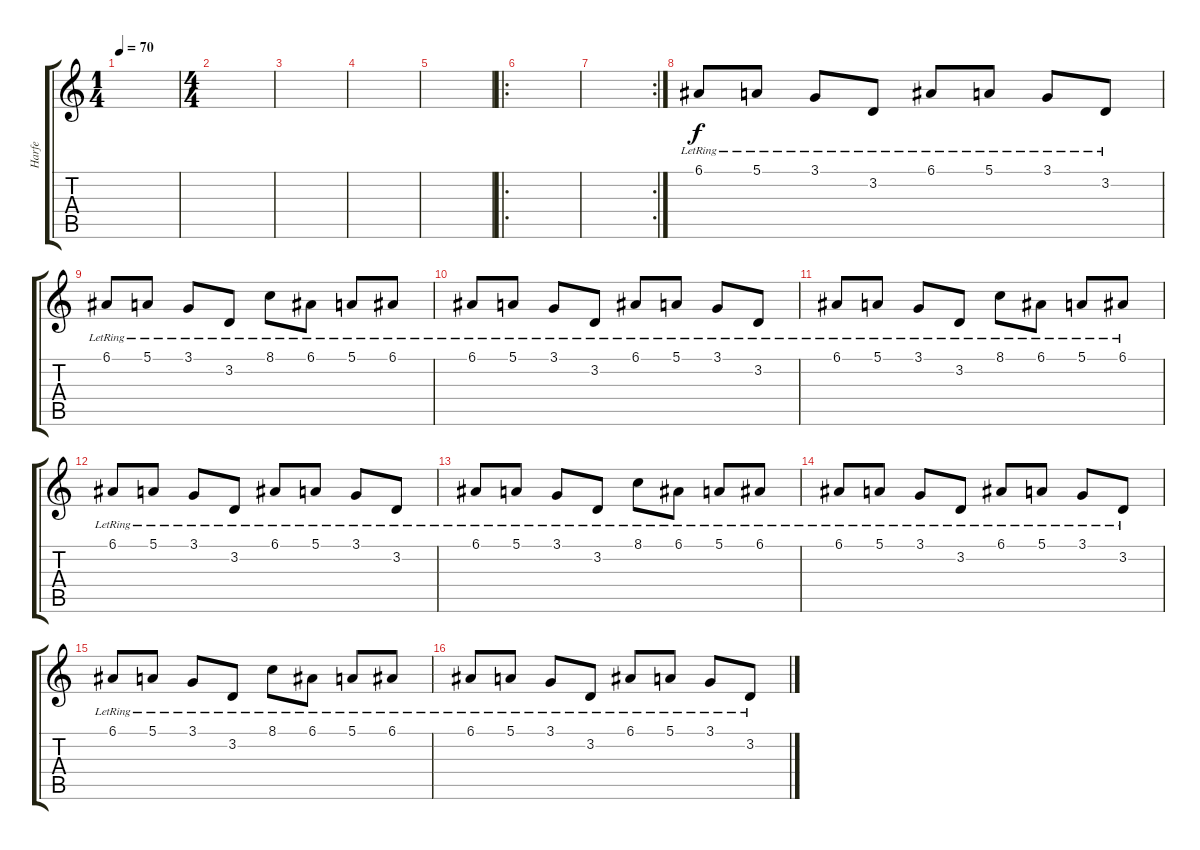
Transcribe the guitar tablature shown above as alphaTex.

\track ("Harfe" "Harfe") {instrument orchestralharp}
\staff {score tabs}
\tuning (E4 B3 G3 D3 A2 E2) {hide}
\ts (1 4)
\tempo 70
\clef g2
\ks c
|
\ts (4 4)
|
|
|
|
\ro
|
\rc 2
|
6.1{lr}.8 5.1{lr}.8 3.1{lr}.8 3.2{lr}.8 6.1{lr}.8 5.1{lr}.8 3.1{lr}.8 3.2{lr}.8 |
6.1{lr}.8 5.1{lr}.8 3.1{lr}.8 3.2{lr}.8 8.1{lr}.8 6.1{lr}.8 5.1{lr}.8 6.1{lr}.8 |
6.1{lr}.8 5.1{lr}.8 3.1{lr}.8 3.2{lr}.8 6.1{lr}.8 5.1{lr}.8 3.1{lr}.8 3.2{lr}.8 |
6.1{lr}.8 5.1{lr}.8 3.1{lr}.8 3.2{lr}.8 8.1{lr}.8 6.1{lr}.8 5.1{lr}.8 6.1{lr}.8 |
6.1{lr}.8 5.1{lr}.8 3.1{lr}.8 3.2{lr}.8 6.1{lr}.8 5.1{lr}.8 3.1{lr}.8 3.2{lr}.8 |
6.1{lr}.8 5.1{lr}.8 3.1{lr}.8 3.2{lr}.8 8.1{lr}.8 6.1{lr}.8 5.1{lr}.8 6.1{lr}.8 |
6.1{lr}.8 5.1{lr}.8 3.1{lr}.8 3.2{lr}.8 6.1{lr}.8 5.1{lr}.8 3.1{lr}.8 3.2{lr}.8 |
6.1{lr}.8 5.1{lr}.8 3.1{lr}.8 3.2{lr}.8 8.1{lr}.8 6.1{lr}.8 5.1{lr}.8 6.1{lr}.8 |
6.1{lr}.8 5.1{lr}.8 3.1{lr}.8 3.2{lr}.8 6.1{lr}.8 5.1{lr}.8 3.1{lr}.8 3.2{lr}.8
